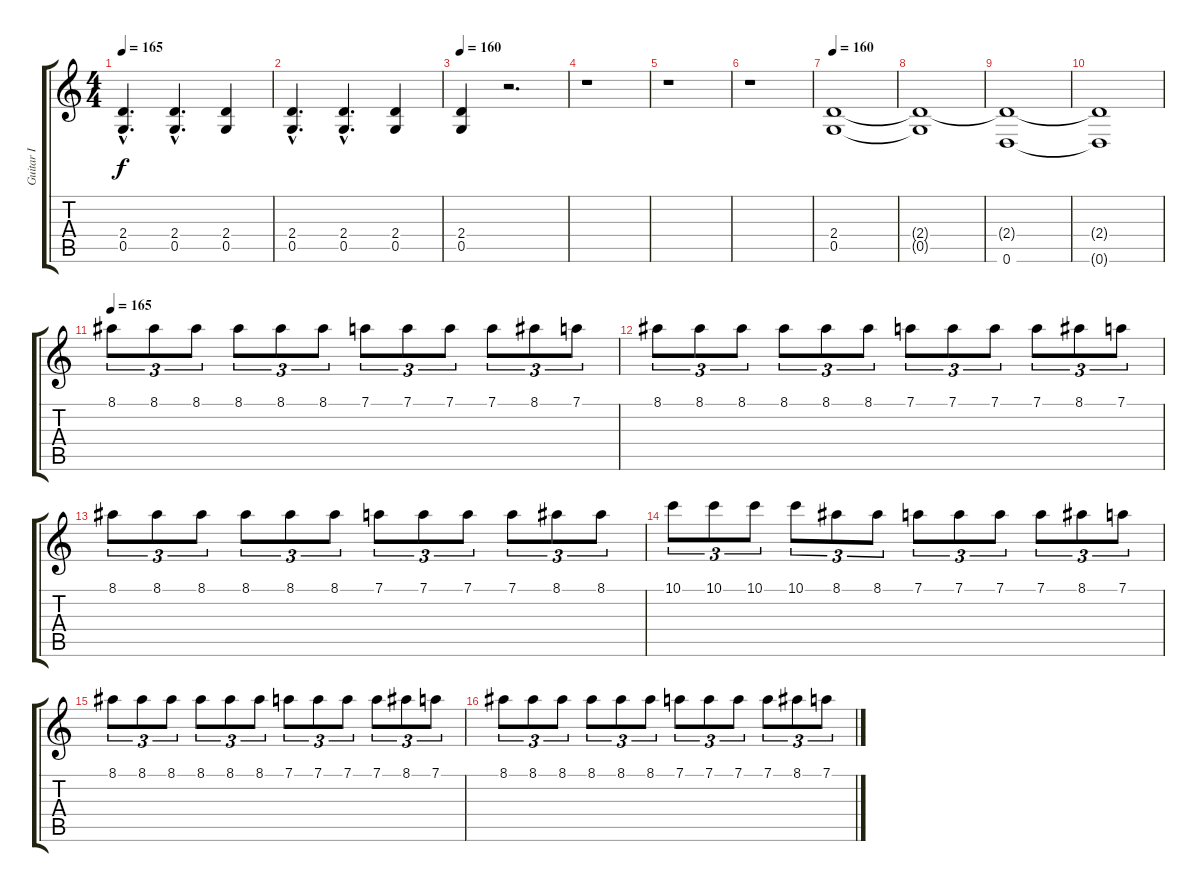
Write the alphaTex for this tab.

\track ("Guitar I" "Guitar I") {instrument distortionguitar}
\staff {score tabs}
\tuning (D4 A3 F3 C3 G2 D2) {hide}
\ts (4 4)
\tempo 165
\clef g2
\ks c
(2.4{hac} 0.5{hac}).4{d dy f} (2.4{hac} 0.5{hac}).4{d} (2.4 0.5).4 |
(2.4{hac} 0.5{hac}).4{d} (2.4{hac} 0.5{hac}).4{d} (2.4 0.5).4 |
\tempo 160
(2.4 0.5).4 r.2{d} |
r.1 |
r.1 |
r.1 |
\tempo 160
(2.4 0.5).1 |
(2.4{t} 0.5{t}).1 |
(2.4{t} 0.6).1 |
(2.4{t} 0.6{t}).1 |
\tempo 165
8.1.8{tu (3 2)} 8.1.8{tu (3 2)} 8.1.8{tu (3 2)} 8.1.8{tu (3 2)} 8.1.8{tu (3 2)} 8.1.8{tu (3 2)} 7.1.8{tu (3 2)} 7.1.8{tu (3 2)} 7.1.8{tu (3 2)} 7.1.8{tu (3 2)} 8.1.8{tu (3 2)} 7.1.8{tu (3 2)} |
8.1.8{tu (3 2)} 8.1.8{tu (3 2)} 8.1.8{tu (3 2)} 8.1.8{tu (3 2)} 8.1.8{tu (3 2)} 8.1.8{tu (3 2)} 7.1.8{tu (3 2)} 7.1.8{tu (3 2)} 7.1.8{tu (3 2)} 7.1.8{tu (3 2)} 8.1.8{tu (3 2)} 7.1.8{tu (3 2)} |
8.1.8{tu (3 2)} 8.1.8{tu (3 2)} 8.1.8{tu (3 2)} 8.1.8{tu (3 2)} 8.1.8{tu (3 2)} 8.1.8{tu (3 2)} 7.1.8{tu (3 2)} 7.1.8{tu (3 2)} 7.1.8{tu (3 2)} 7.1.8{tu (3 2)} 8.1.8{tu (3 2)} 8.1.8{tu (3 2)} |
10.1.8{tu (3 2)} 10.1.8{tu (3 2)} 10.1.8{tu (3 2)} 10.1.8{tu (3 2)} 8.1.8{tu (3 2)} 8.1.8{tu (3 2)} 7.1.8{tu (3 2)} 7.1.8{tu (3 2)} 7.1.8{tu (3 2)} 7.1.8{tu (3 2)} 8.1.8{tu (3 2)} 7.1.8{tu (3 2)} |
8.1.8{tu (3 2)} 8.1.8{tu (3 2)} 8.1.8{tu (3 2)} 8.1.8{tu (3 2)} 8.1.8{tu (3 2)} 8.1.8{tu (3 2)} 7.1.8{tu (3 2)} 7.1.8{tu (3 2)} 7.1.8{tu (3 2)} 7.1.8{tu (3 2)} 8.1.8{tu (3 2)} 7.1.8{tu (3 2)} |
8.1.8{tu (3 2)} 8.1.8{tu (3 2)} 8.1.8{tu (3 2)} 8.1.8{tu (3 2)} 8.1.8{tu (3 2)} 8.1.8{tu (3 2)} 7.1.8{tu (3 2)} 7.1.8{tu (3 2)} 7.1.8{tu (3 2)} 7.1.8{tu (3 2)} 8.1.8{tu (3 2)} 7.1.8{tu (3 2)}
